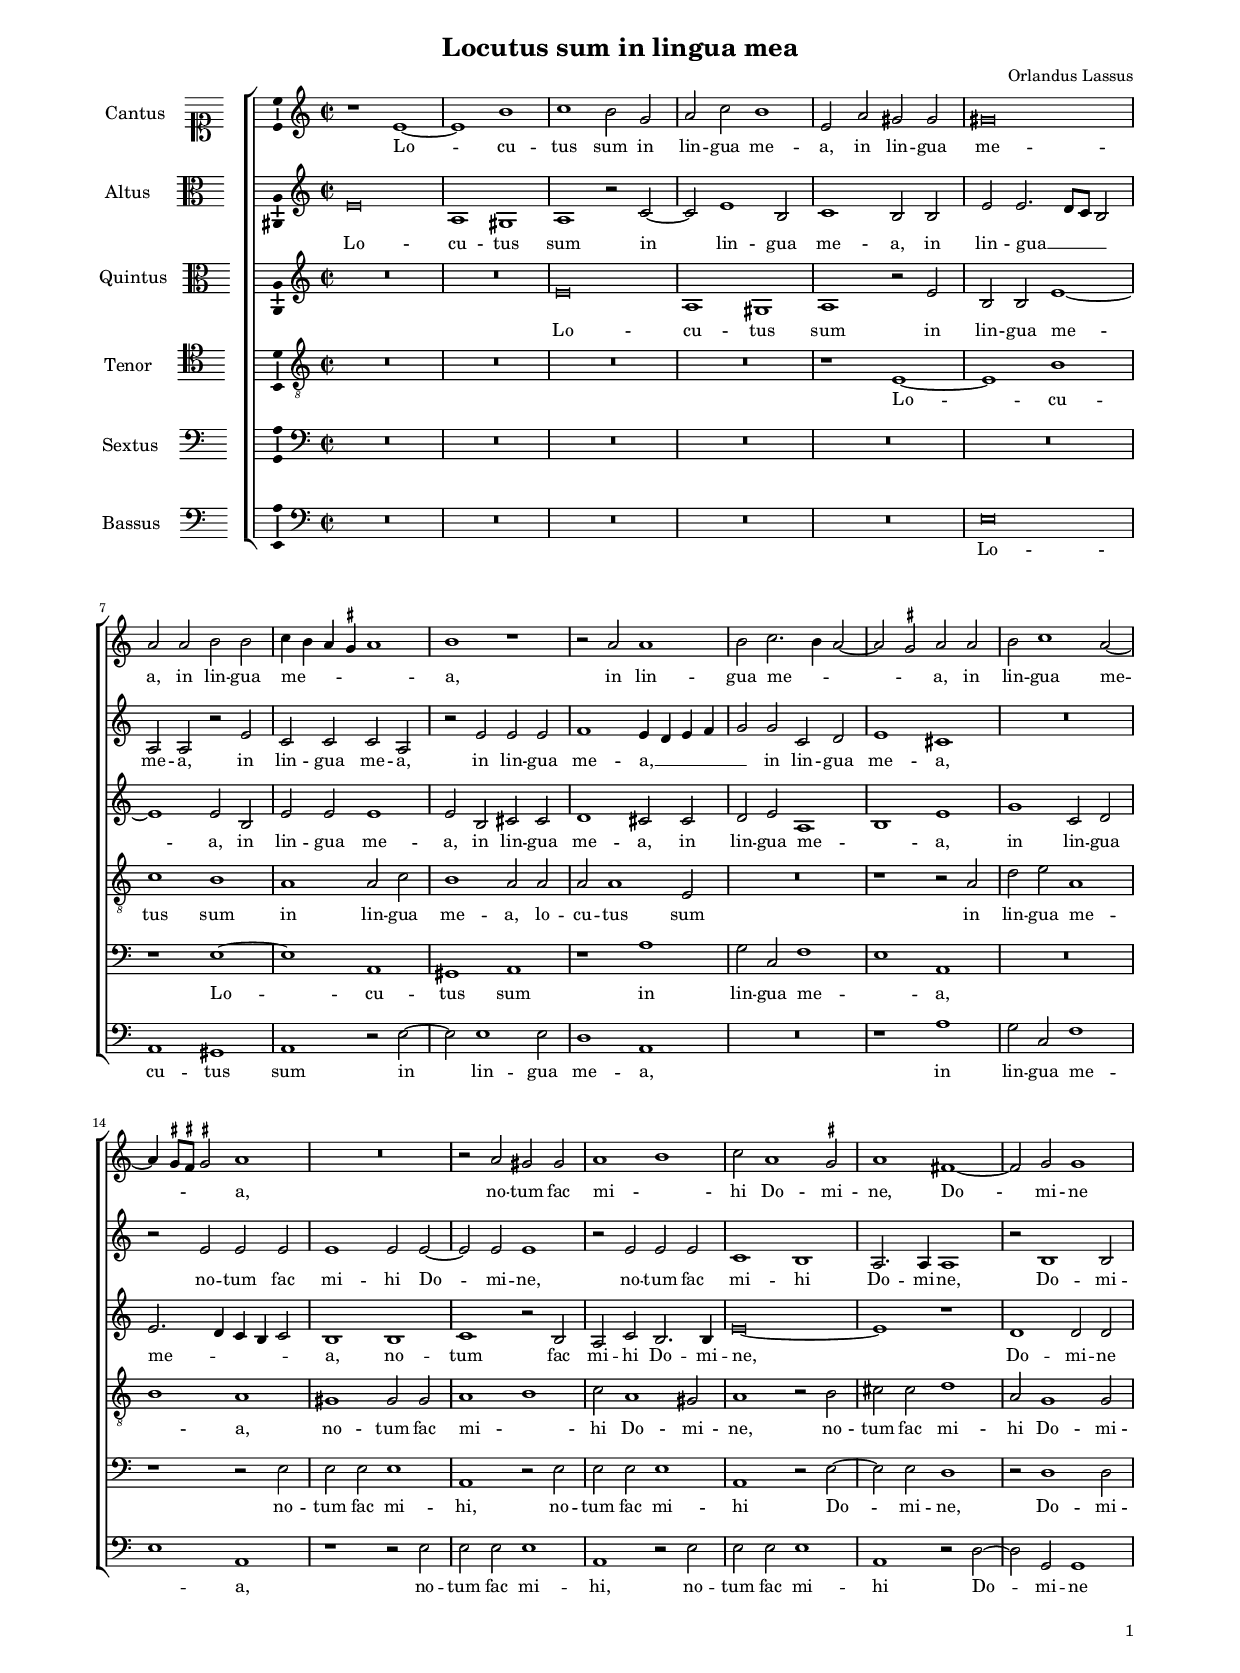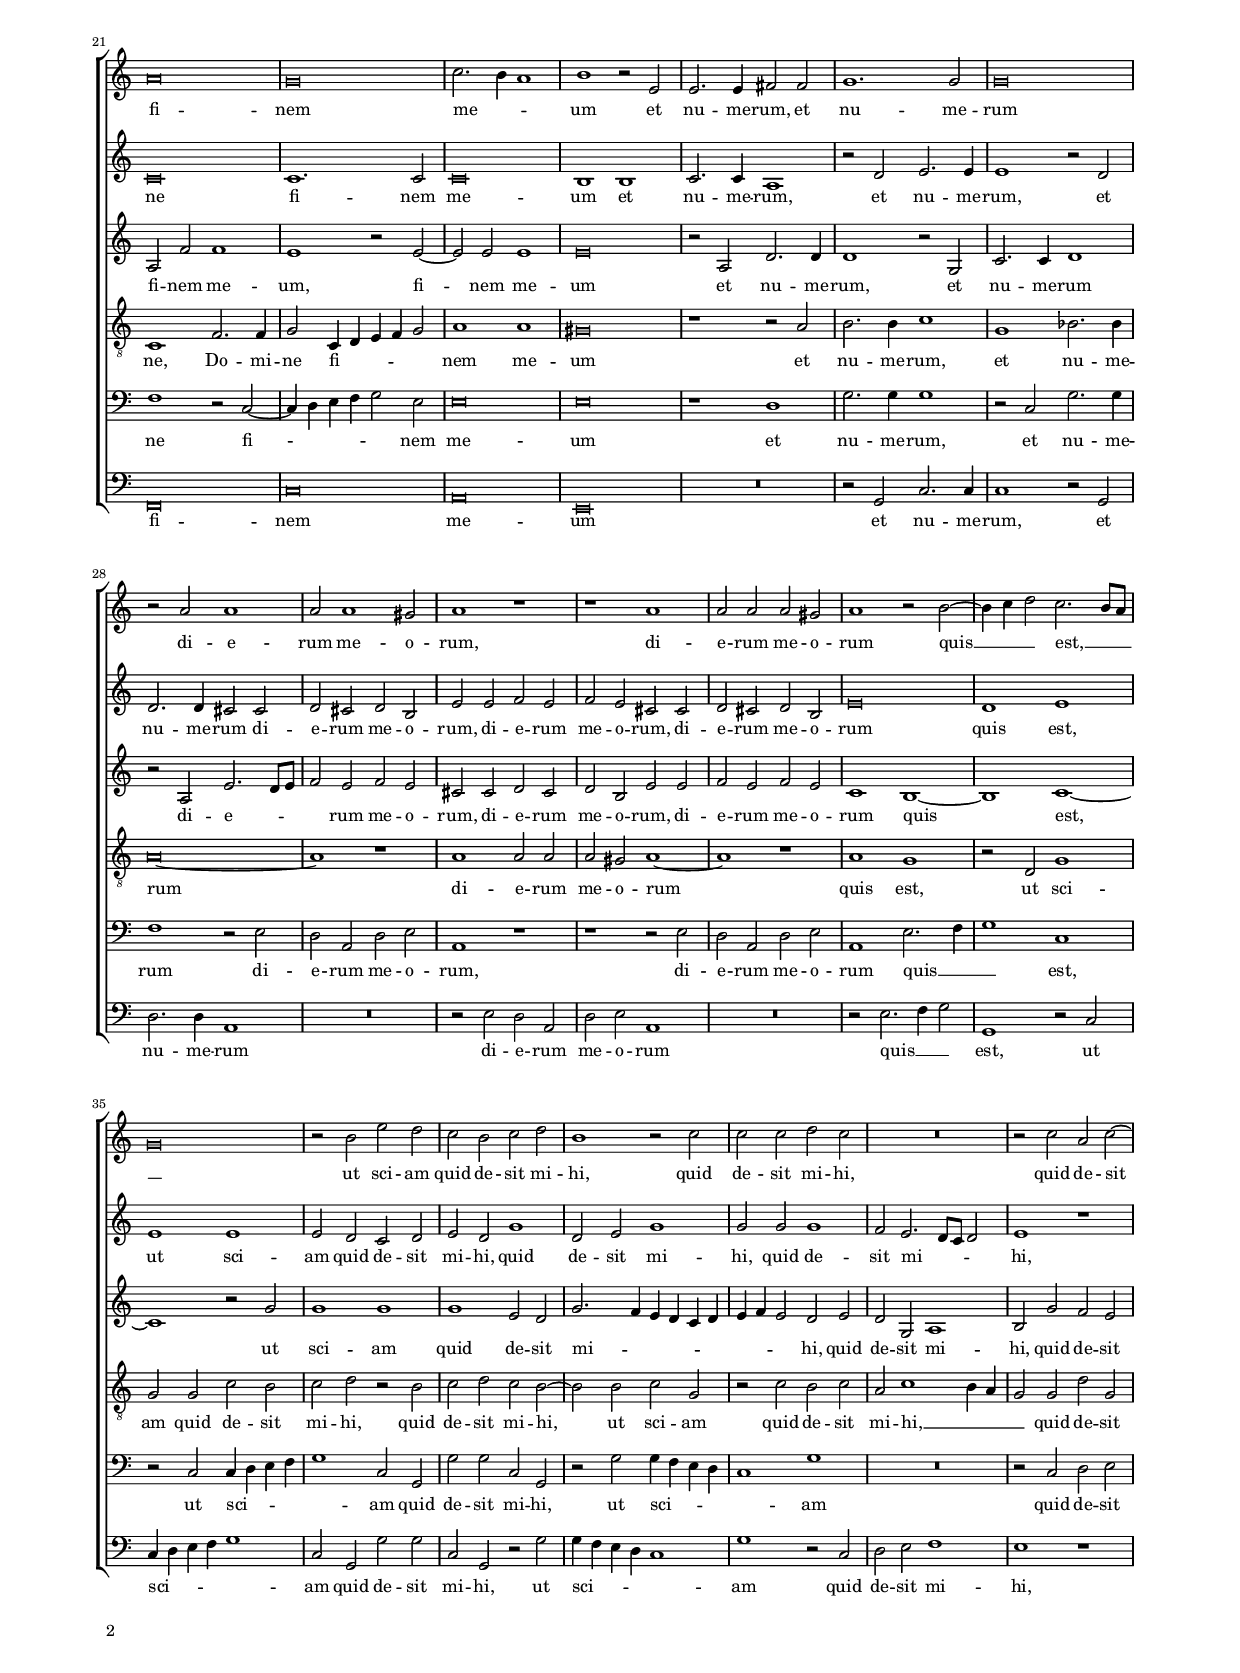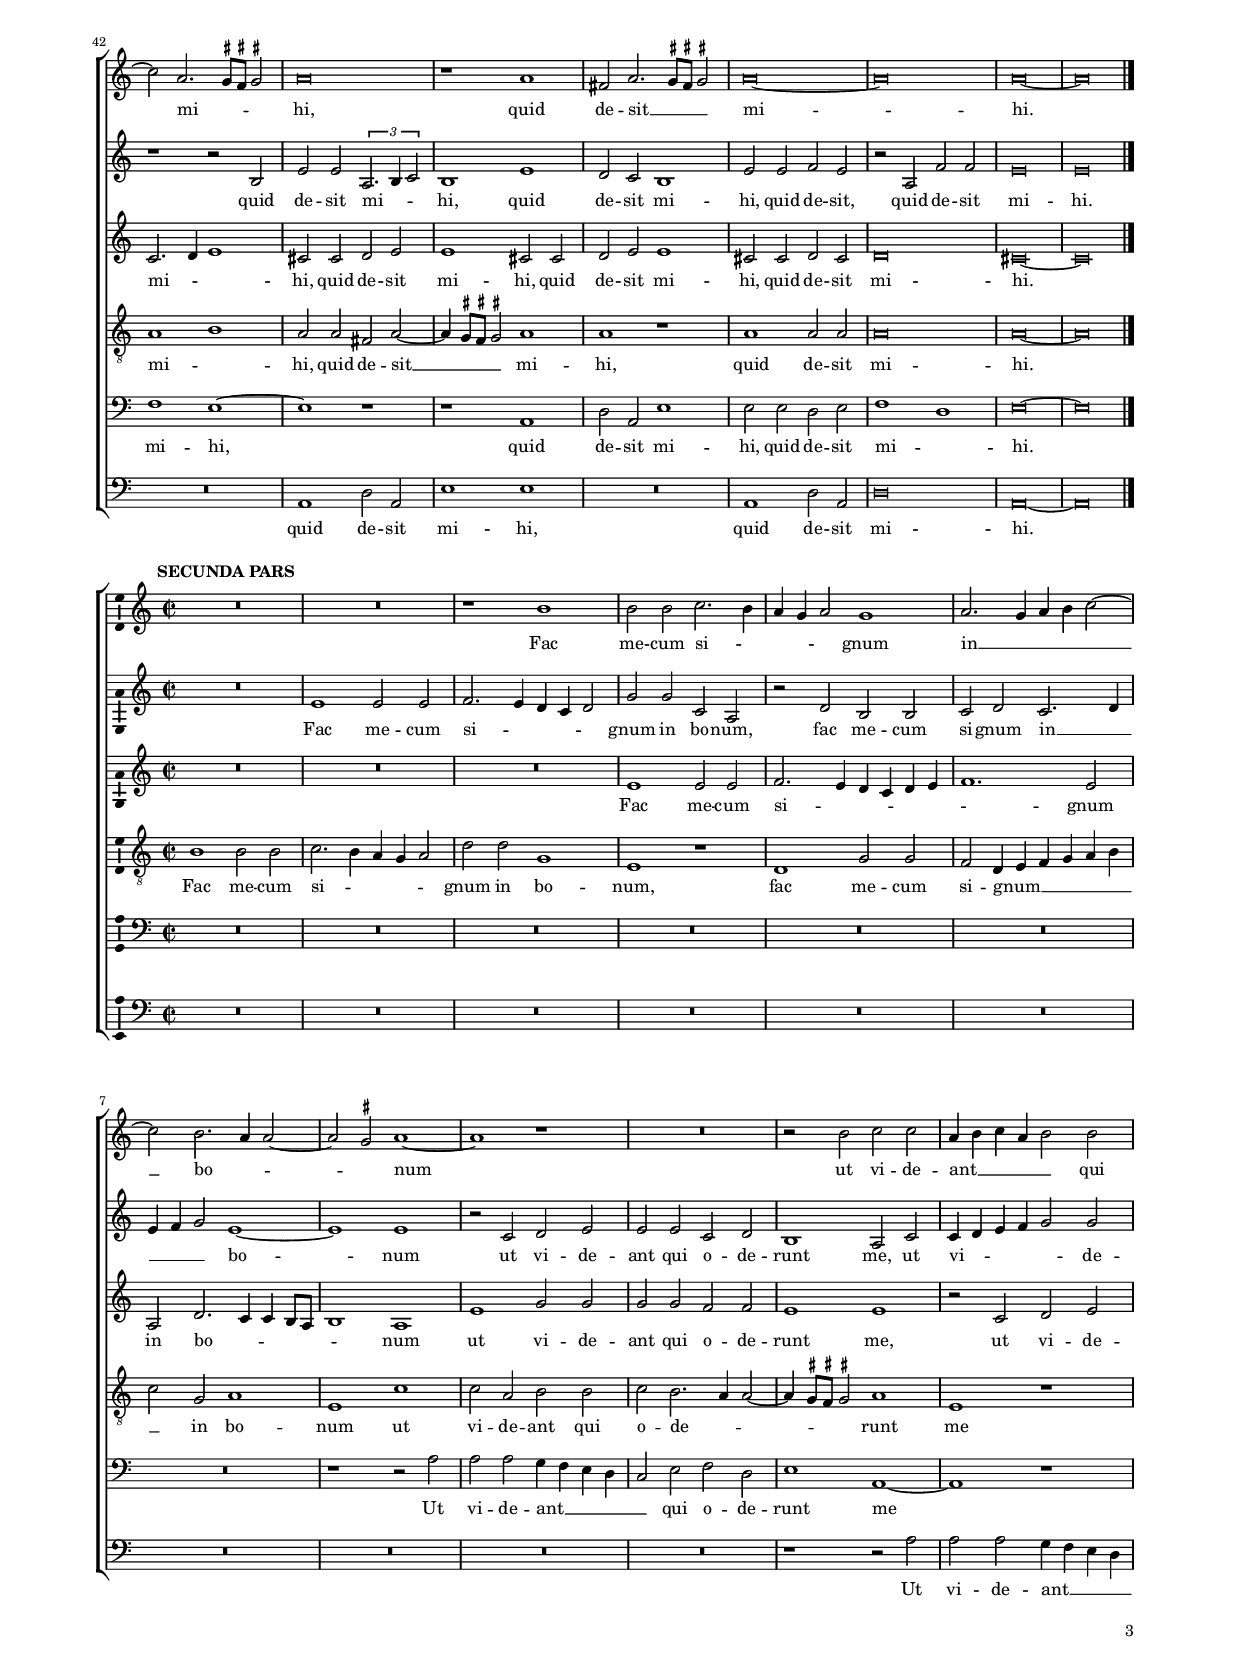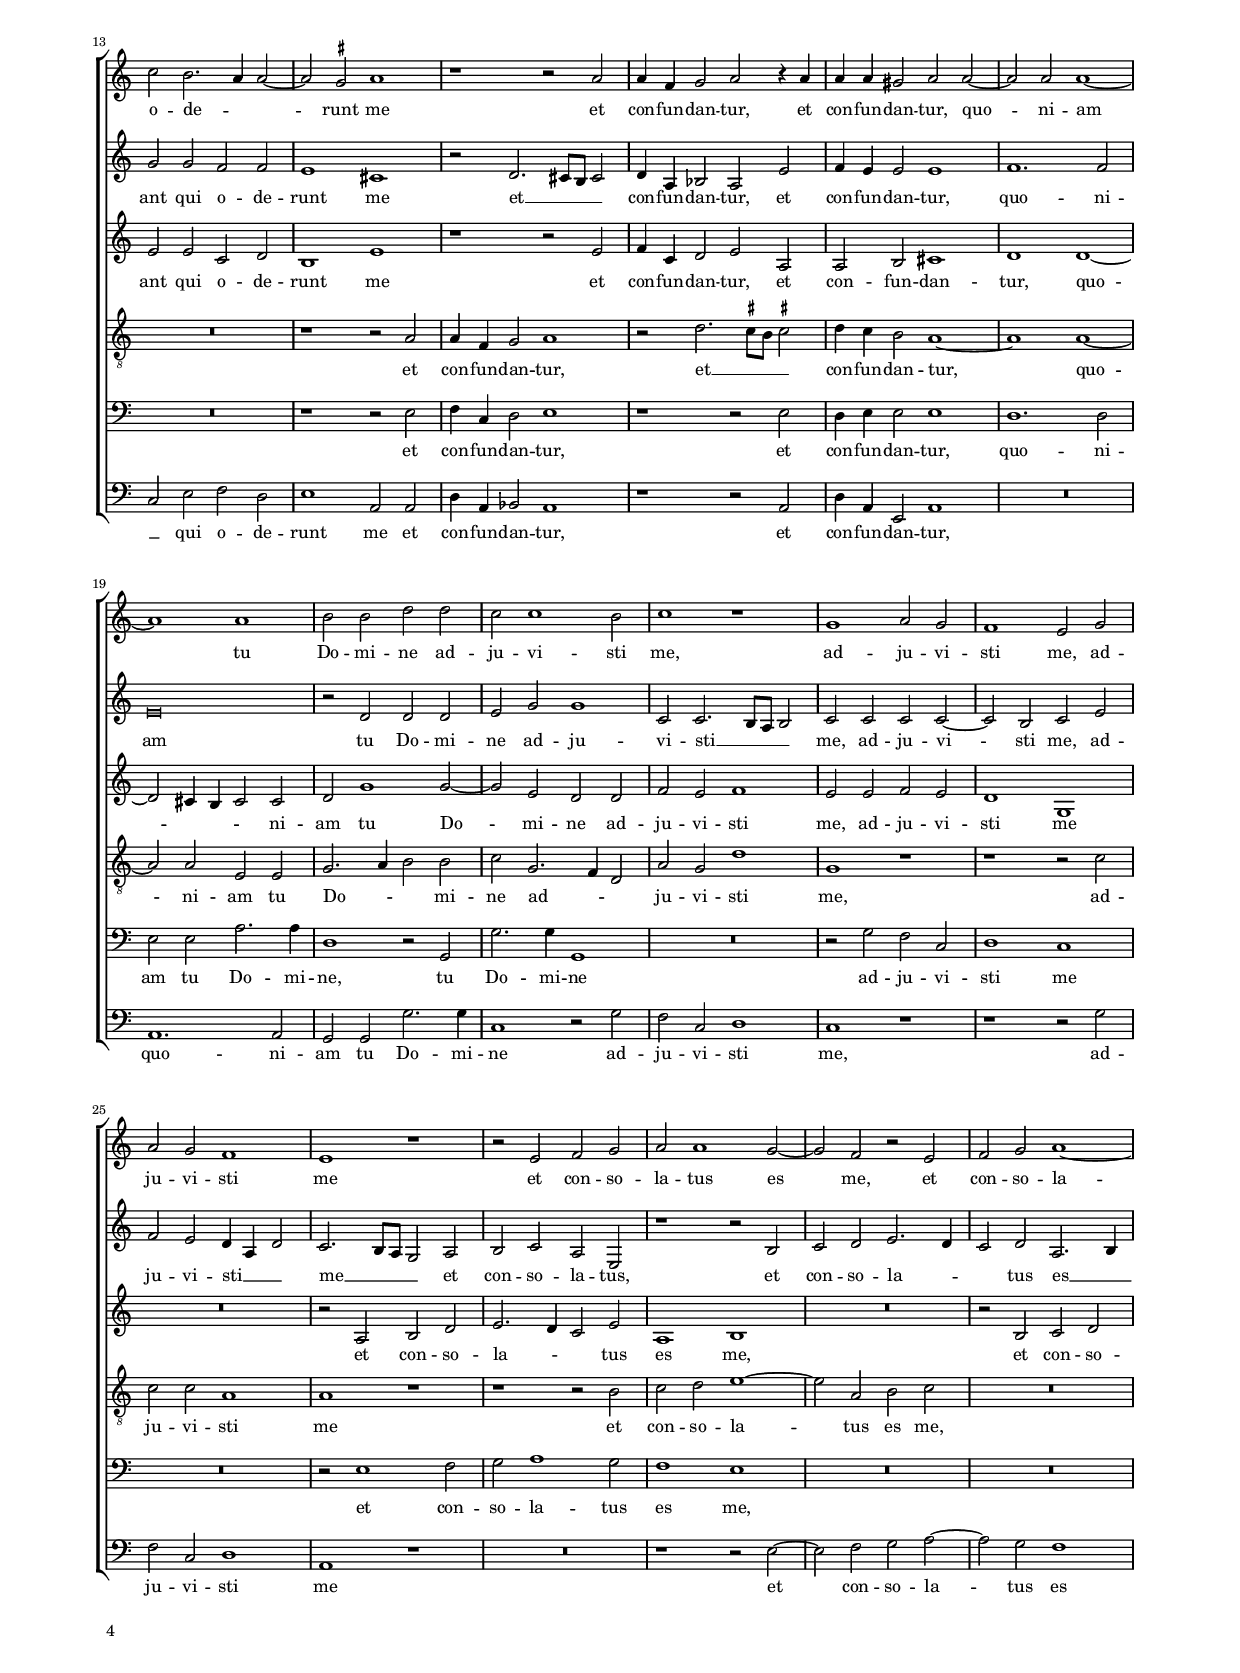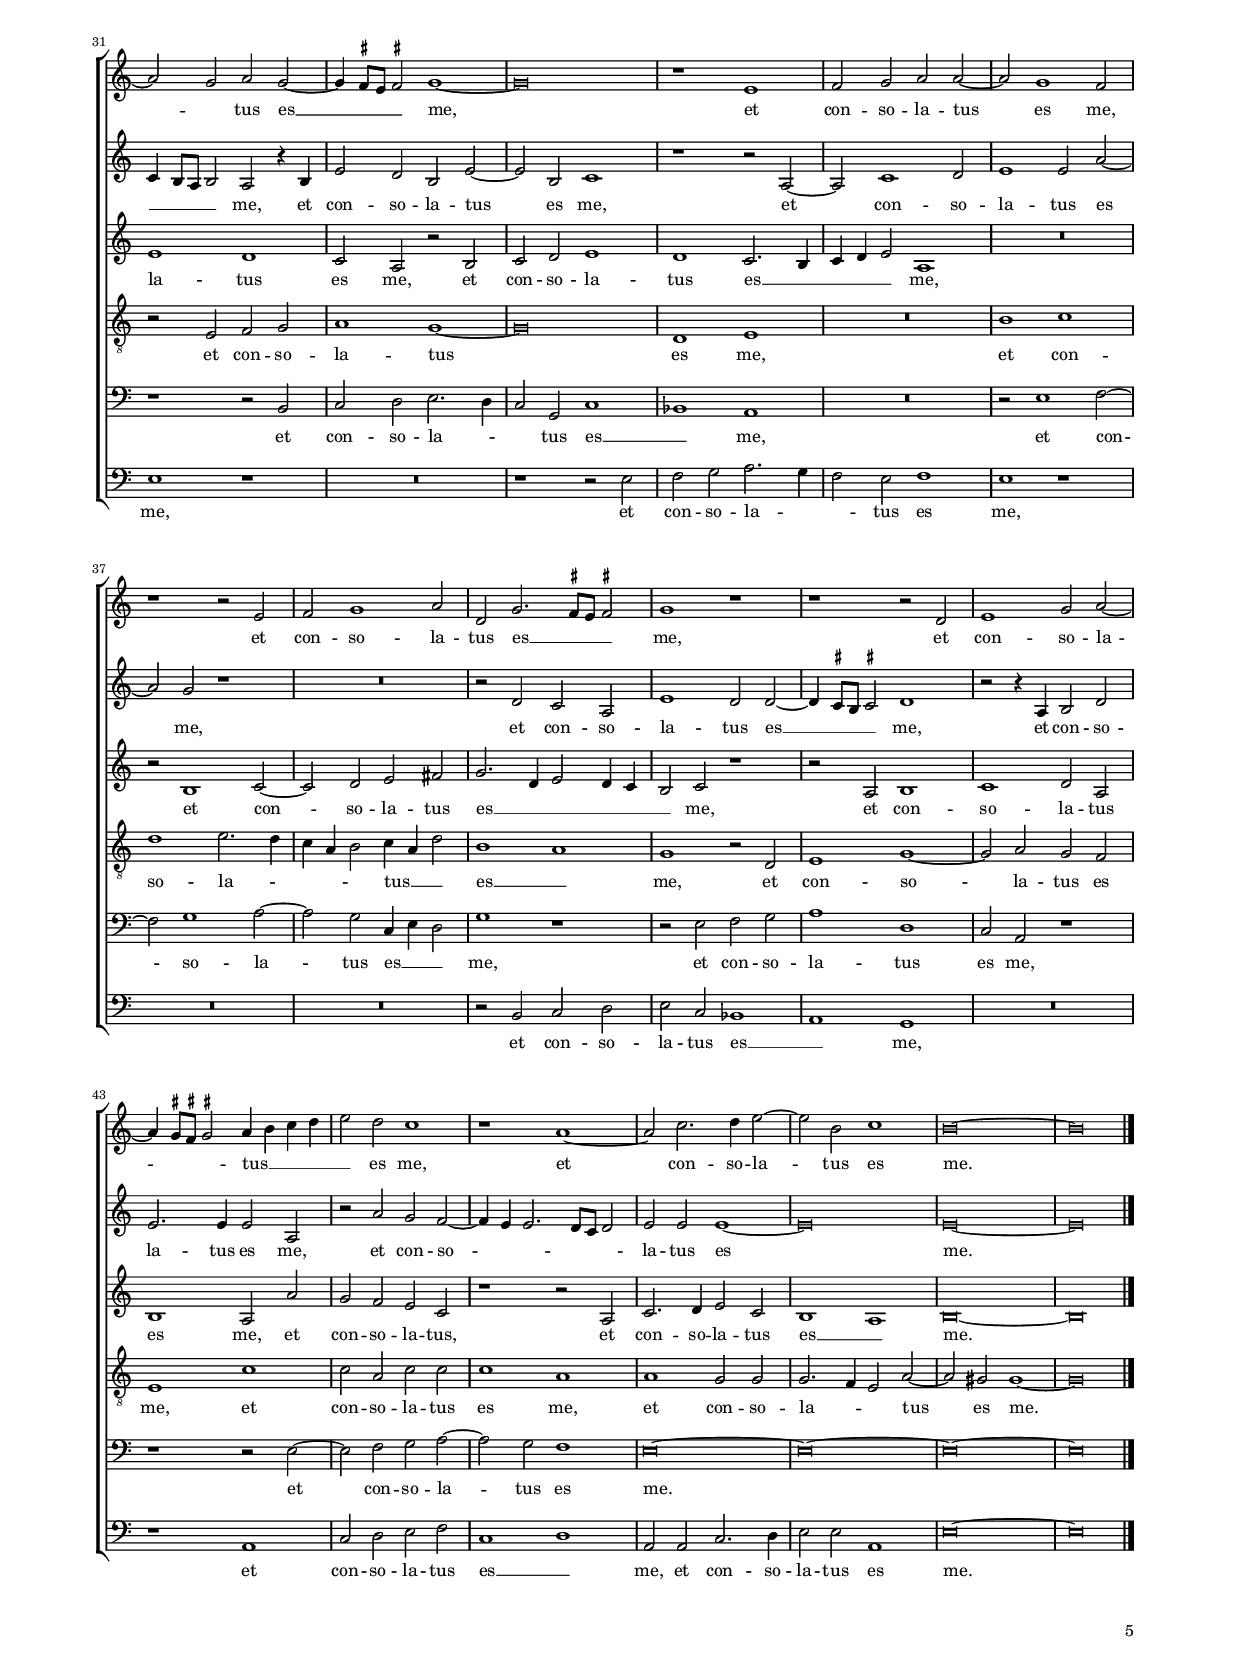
\header
{
  title="Locutus sum in lingua mea"
  composer="Orlandus Lassus"
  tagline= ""
}

\version "2.22.0"
\include "deutsch.ly"
#(set-global-staff-size 14)
#(ly:set-option 'point-and-click #f)

	
	ficta = { \once \set suggestAccidentals = ##t }
	
	forget = #(define-music-function (music) (ly:music?) #{
		\accidentalStyle forget
		$music
		\accidentalStyle default
		#})
    
    m = \melisma
    me = \melismaEnd


\paper
	{
	top-margin = 1.5 \cm
	bottom-margin = 1 \cm
	left-margin = 1.8 \cm
	right-margin = 1.8 \cm
	ragged-bottom = ##f
	ragged-last-bottom = ##t
	print-page-number = ##f
	system-system-spacing = #'((basic-distance . 17) (minimum-distance . 14) (padding . 6) (strechability . 250))
    oddFooterMarkup=\markup   \fill-line { "" \fromproperty #'page:page-number-string }
    evenFooterMarkup=\markup  \fill-line { \fromproperty #'page:page-number-string "" }
    last-bottom-spacing = #'((basic-distance . 12) (minimum-distance . 7) (padding . 4))
	systems-per-page = 3
%	min-systems-per-page = 3
	}

global = {
	\key c \major
	\time 2/2 \set Score.measureLength = #(ly:make-moment 2/1)
    \set Score.tempoHideNote = ##t
    \tempo 2 = 90
	\skip 1*2*49 \bar "|."
	}
	

incipitcantus = \markup { \score {
	{
	\set Staff.instrumentName = \markup { \fontsize #1 "Cantus" }
	\key c \major
	\clef soprano
	s4 \bar ""
	}
	\layout  {
	raggedright = ##t
	indent = 1.6 \cm
	line-width = 2.4 \cm
	\context { \Staff \remove Time_signature_engraver }
	\override Staff.Clef.Y-extent = #'(0 . 0)
	}} \hspace #1 }
      
      
incipitaltus = \markup { \score {
	{
	\set Staff.instrumentName = \markup { \fontsize #1 "Altus" }
	\key c \major
	\clef alto
	s4 \bar ""
	}
	\layout  {
	raggedright = ##t
	indent = 1.6 \cm
	line-width = 2.4 \cm
	\context { \Staff \remove Time_signature_engraver }
	\override Staff.Clef.Y-extent = #'(0 . 0)
	}} \hspace #1 }
      
      
incipitquintus = \markup { \score {
	{
	\set Staff.instrumentName = \markup { \fontsize #1 "Quintus" }
	\key c \major
	\clef alto
	s4 \bar ""
	}
	\layout  {
	raggedright = ##t
	indent = 1.6 \cm
	line-width = 2.4 \cm
	\context { \Staff \remove Time_signature_engraver }
	\override Staff.Clef.Y-extent = #'(0 . 0)
	}} \hspace #1 }
      

incipittenor = \markup { \score {
	{
	\set Staff.instrumentName = \markup { \fontsize #1 "Tenor" }
	\key c \major
	\clef tenor
	s4 \bar ""
	}
	\layout  {
	raggedright = ##t
	indent = 1.6 \cm
	line-width = 2.4 \cm
	\context { \Staff \remove Time_signature_engraver }
	\override Staff.Clef.Y-extent = #'(0 . 0)
	}} \hspace #1 }
      
      
incipitsextus = \markup { \score {
	{
	\set Staff.instrumentName = \markup { \fontsize #1 "Sextus" }
	\key c \major
	\clef bass
	s4 \bar ""
	}
	\layout  {
	raggedright = ##t
	indent = 1.6 \cm
	line-width = 2.4 \cm
	\context { \Staff \remove Time_signature_engraver }
	\override Staff.Clef.Y-extent = #'(0 . 0)
	}} \hspace #1 }
      
      
incipitbassus = \markup { \score {
	{
	\set Staff.instrumentName = \markup { \fontsize #1 "Bassus" }
	\key c \major
	\clef bass
	s4 \bar ""
	}
	\layout  {
	raggedright = ##t
	indent = 1.6 \cm
	line-width = 2.4 \cm
	\context { \Staff \remove Time_signature_engraver }
	\override Staff.Clef.Y-extent = #'(0 . 0)
	}} \hspace #1 }

      
 
cantus = \relative c''
	{
	r1 e,~
	e1 h'
	c1 h2 g
	a2 c h1
%5
	e,2 a gis gis |
	gis\breve
	a2 a h h
	c4 \m h a \ficta gis a1 \me
	h1 r
%10
	r2 a a1 |
	h2 c2. \m h4 a2~
	a2 \ficta gis \me a a
	h2 c1 a2~
	a4 \m \ficta gis8 \ficta fis \ficta gis!2 \me a1
%15
	R\breve |
	r2 a gis gis
	a1 \m h \me
	c2 a1 \ficta gis2
	a1 fis~
%20
	fis2 g g1 |
	a\breve
	g\breve
	c2. \m h4 a1 \me
	h1 r2 e,
%25
	e2. e4 fis2 fis |
	g1. g2
	g\breve
	r2 a a1
	a2 a1 gis2
%30
	a1 r |
	r1 a
	a2 a a gis
	a1 r2 h~
	h4 \m c d2 \me c2. \m h8 a
%35
	g\breve \me |
	r2 h e d
	c2 h c d
	h1 r2 c
	c2 c d c
%40
	R\breve |
	r2 c a c~
	c2 a2. \m \ficta gis8 \ficta fis \ficta gis!2 \me
	a\breve
	r1 a
%45
	fis2 a2. \m \ficta gis8 \ficta fis! \ficta gis!2 \me |
	a\breve~
	a\breve
	a\breve~
	a\breve |
	}
	

altus = \relative c'
	{
	e\breve
	a,1 gis
	a1 r2 c~
	c2 e1 h2
%5
	c1 h2 h |
	e2 e2. \m d8 c h2 \me
	a2 a r e'
	c2 c c a
	r2 e' e e
%10
	f1 e4 \m d e f |
	g2 \me g c, d
	e1 cis
	R\breve
	r2 e e e
%15
	e1 e2 e~ |
	e2 e e1
	r2 e e e
	c1 h
	a2. a4 a1
%20
	r2 h1 h2 |
	c\breve
	c1. c2
	c\breve
	h1 h
%25
	c2. c4 a1 |
	r2 d e2. e4
	e1 r2 d
	d2. d4 cis2 cis
	d2 cis d h
%30
	e2 e f e |
	f2 e cis2 cis
	d2 cis d h
	e\breve
	d1 e
%35
	e1 e |
	e2 d c d
	e2 d g1
	d2 e g1
	g2 g g1
%40
	f2 e2. \m d8 c d2 \me |
	e1 r
	r1 r2 h
	e2 e \tuplet 3/2 { a,2. \m h4 c2 \me }
	h1 e
%45
	d2 c h1 |
	e2 e f e
	r2 a, f' f
	e\breve
	e\breve |
	}

quintus = \relative c'
    {
	R\breve
	R\breve
	e\breve
	a,1 gis
%5
	a1 r2 e' |
	h2 h e1~
	e1 e2 h
	e2 e e1
	e2 h cis cis
%10
	d1 cis2 cis |
	d2 e a,1 \m
	h1 \me e
	g1 c,2 d
	e2. \m d4 c h c2 \me
%15
	h1 h |
	c1 r2 h
	a2 c h2. h4
	e\breve~
	e1 r
%20
	d1 d2 d |
	a2 f' f1
	e1 r2 e~
	e2 e e1
	e\breve
%25
	r2 a, d2. d4 |
	d1 r2 g,
	c2. c4 d1
	r2 a e'2. \m d8 e
	f2 \me e f e
%30
	cis2 cis d cis |
	d2 h e e
	f2 e f e
	c1 h~
	h1 c~
%35
	c1 r2 g' |
	g1 g
	g1 e2 d
	g2. \m f4 e d c d
	e4 f e2 \me d e
%40
	d2 g, a1 |
	h2 g' f e
	c2. \m d4 e1 \me
	cis2 cis d e
	e1 cis2 cis
%45
	d2 e e1 |
	cis2 cis d cis
	d\breve
	cis\breve~
	cis\breve |
	}
	


tenor = \relative c'
	{
	R\breve
	R\breve
	R\breve
	R\breve
%5
	r1 e,~ |
	e1 h'
	c1 h
	a1 a2 c
	h1 a2 a
%10
	a2 a1 e2 |
	R\breve
	r1 r2 a
	d2 e a,1 \m
	h1 \me a
%15
	gis1 gis2 gis |
	a1 \m h \me
	c2 a1 gis2
	a1 r2 h
	cis2 cis d1
%20
	a2 g1 g2 |
	c,1 f2. f4
	g2 c,4 \m d e f g2 \me 
	a1 a
	gis\breve
%25
	r1 r2 a |
	h2. h4 c1
	g1 b2. b4
	a\breve~
	a1 r
%30
	a1 a2 a |
	a2 gis a1~
	a1 r
	a1 g
	r2 d g1
%35
	g2 g c h |
	c2 d r2 h
	c2 d c h~
	h2 h c g
	r2 c h c
%40
	a2 c1 \m h4 a |
	g2 \me g d' g,
	a1 \m h \me
	a2 a fis a~
	a4 \m \ficta gis8 \ficta fis \ficta gis!2 \me a1
%45
	a1 r |
	a1 a2 a
	a\breve
	a\breve~
	a\breve |
	}

	
sextus = \relative c
	{
	R\breve
	R\breve
	R\breve
	R\breve
%5
	R\breve |
	R\breve
	r1 e~
	e1 a,
	gis1 a
%10
	r1 a' |
	g2 c, f1 \m
	e1 \me a,
	R\breve
	r1 r2 e'
%15
	e2 e e1 |
	a,1 r2 e'
	e2 e e1
	a,1 r2 e'~
	e2 e d1
%20
	r2 d1 d2 |
	f1 r2 c~
	c4 \m d e f g2 \me e
	e\breve
	e\breve
%25
	r1 d |
	g2. g4 g1
	r2 c, g'2. g4
	f1 r2 e
	d2 a d e
%30
	a,1 r |
	r1 r2 e'
	d2 a d e
	a,1 e'2. \m f4
	g1 \me c,
%35
	r2 c c4 \m d e f |
	g1 \me c,2 g
	g'2 g c, g
	r2 g' g4 \m f e d
	c1 \me g'
%40
	R\breve |
	r2 c, d e
	f1 e~
	e1 r
	r1 a,
%45
	d2 a e'1 |
	e2 e d e
	f1 \m d \me
	e\breve~
	e\breve |
	}


bassus = \relative c
	{
	R\breve
	R\breve
	R\breve
	R\breve
%5
	R\breve |
	e\breve
	a,1 gis
	a1 r2 e'~
	e2 e1 e2
%10
	d1 a |
	R\breve
	r1 a'
	g2 c, f1 \m
	e1 \me a,
%15
	r1 r2 e' |
	e2 e e1
	a,1 r2 e'
	e2 e e1
	a,1 r2 d~
%20
	d2 g, g1 |
	f\breve
	c'\breve
	a\breve
	e\breve
%25
	R\breve |
	r2 g c2. c4
	c1 r2 g
	d'2. d4 a1
	R\breve
%30
	r2 e' d a |
	d2 e a,1
	R\breve
	r2 e'2. \m f4 g2 \me
	g,1 r2 c
%35
	c4 \m d e f g1 \me |
	c,2 g g' g
	c,2 g r g'
	g4 \m f e d c1 \me
	g'1 r2 c,
%40
	d2 e f1 |
	e1 r
	R\breve
	a,1 d2 a
	e'1 e
%45
	R\breve |
	a,1 d2 a
	d\breve
	a\breve~
	a\breve |
	}
	
lyricscantus = \lyricmode {
	Lo -- cu -- tus sum in lin -- gua me -- a,
	in lin -- gua me -- a,
	in lin -- gua me -- a,
	in lin -- gua me -- a,
	in lin -- gua me -- a,
	no -- tum fac mi -- hi Do -- mi -- ne,
	Do -- mi -- ne fi -- nem me -- um
	et nu -- me -- rum,
	et nu -- me -- rum di -- e -- rum me -- o -- rum,
	di -- e -- rum me -- o -- rum
	quis __ est, __
	ut sci -- am quid de -- sit mi -- hi,
	quid de -- sit mi -- hi,
	quid de -- sit mi -- hi,
	quid de -- sit __ mi -- hi.
	}

	
lyricsaltus = \lyricmode {
	Lo -- cu -- tus sum in lin -- gua me -- a,
	in lin -- gua __ me -- a,
	in lin -- gua me -- a,
	in lin -- gua me -- a, __
	in lin -- gua me -- a,
	no -- tum fac mi -- hi Do -- mi -- ne,
	no -- tum fac mi -- hi Do -- mi -- ne,
	Do -- mi -- ne fi -- nem me -- um
	et nu -- me -- rum,
	et nu -- me -- rum,
	et nu -- me -- rum di -- e -- rum me -- o -- rum,
	di -- e -- rum me -- o -- rum,
	di -- e -- rum me -- o -- rum
	quis est,
	ut sci -- am quid de -- sit mi -- hi,
	quid de -- sit mi -- hi,
	quid de -- sit mi -- hi,
	quid de -- sit mi -- hi,
	quid de -- sit mi -- hi,
	quid de -- sit,
	quid de -- sit mi -- hi.
	}
	
	
lyricsquintus = \lyricmode {
	Lo -- cu -- tus sum in lin -- gua me -- a,
	in lin -- gua me -- a,
	in lin -- gua me -- a,
	in lin -- gua me -- a,
	in lin -- gua me -- a,
	no -- tum fac mi -- hi Do -- mi -- ne,
	Do -- mi -- ne fi -- nem me -- um,
	fi -- nem me -- um
	et nu -- me -- rum,
	et nu -- me -- rum di -- e -- rum me -- o -- rum,
	di -- e -- rum me -- o -- rum,
	di -- e -- rum me -- o -- rum
	quis est,
	ut sci -- am quid de -- sit mi -- hi,
	quid de -- sit mi -- hi,
	quid de -- sit mi -- hi,
	quid de -- sit mi -- hi,
	quid de -- sit mi -- hi,
	quid de -- sit mi -- hi.
	}
	

lyricstenor = \lyricmode {
	Lo -- cu -- tus sum in lin -- gua me -- a,
	lo -- cu -- tus sum in lin -- gua me -- a,
	no -- tum fac mi -- hi Do -- mi -- ne,
	no -- tum fac mi -- hi Do -- mi -- ne,
	Do -- mi -- ne fi -- nem me -- um
	et nu -- me -- rum,
	et nu -- me -- rum di -- e -- rum me -- o -- rum
	quis est,
	ut sci -- am quid de -- sit mi -- hi,
	quid de -- sit mi -- hi,
	ut sci -- am quid de -- sit mi -- hi, __
	quid de -- sit mi -- hi,
	quid de -- sit __ mi -- hi,
	quid de -- sit mi -- hi.
	}

	
lyricssextus = \lyricmode {
	Lo -- cu -- tus sum in lin -- gua me -- a,
	no -- tum fac mi -- hi,
	no -- tum fac mi -- hi Do -- mi -- ne,
	Do -- mi -- ne fi -- nem me -- um
	et nu -- me -- rum,
	et nu -- me -- rum di -- e -- rum me -- o -- rum,
	di -- e -- rum me -- o -- rum
	quis __ est,
	ut sci -- am quid de -- sit mi -- hi,
	ut sci -- am quid de -- sit mi -- hi,
	quid de -- sit mi -- hi,
	quid de -- sit mi -- hi.
	}
	
	
lyricsbassus = \lyricmode {
	Lo -- cu -- tus sum in lin -- gua me -- a,
	in lin -- gua me -- a,
	no -- tum fac mi -- hi,
	no -- tum fac mi -- hi Do -- mi -- ne
	fi -- nem me -- um
	et nu -- me -- rum,
	et nu -- me -- rum di -- e -- rum me -- o -- rum
	quis __ est,
	ut sci -- am quid de -- sit mi -- hi,
	ut sci -- am quid de -- sit mi -- hi,
	quid de -- sit mi -- hi,
	quid de -- sit mi -- hi.
	}
	

\score
{  
    \transpose c c {
	\new ChoirStaff \with { \override StaffGrouper.staff-staff-spacing.basic-distance = #12 }
	<<
	
	\new Staff << \global
	\new Voice="v1" {
		\set Staff.instrumentName=\incipitcantus
		\set Staff.midiInstrument = "reed organ"
		\clef "treble"
		\cantus }
	\new Lyrics \lyricsto "v1" {\lyricscantus }
	>>

	
	\new Staff << \global
	\new Voice="v2" {
		\set Staff.instrumentName=\incipitaltus
		\set Staff.midiInstrument = "reed organ"
		\clef "treble" 
		\altus}
	\new Lyrics \lyricsto "v2" {\lyricsaltus }
	>>
	
	
	\new Staff << \global
	\new Voice="v5" {
		\set Staff.instrumentName=\incipitquintus
		\set Staff.midiInstrument = "reed organ"
		\clef "treble" 
		\quintus}
	\new Lyrics \lyricsto "v5" {\lyricsquintus }
	>>

	
	\new Staff << \global
	\new Voice="v3" {
		\set Staff.instrumentName=\incipittenor
		\set Staff.midiInstrument = "reed organ"
		\clef "G_8"
		\tenor }
	\new Lyrics \lyricsto "v3" {\lyricstenor }
	>>
	
	
	\new Staff << \global
	\new Voice="v6" {
		\set Staff.instrumentName=\incipitsextus
		\set Staff.midiInstrument = "reed organ"
		\clef "bass"
		\sextus}
	\new Lyrics \lyricsto "v6" {\lyricssextus }
	>>
	
	
	\new Staff << \global
	\new Voice="v4" {
		\set Staff.instrumentName=\incipitbassus
		\set Staff.midiInstrument = "reed organ"
		\clef "bass" 
		\bassus }
	\new Lyrics \lyricsto "v4" {\lyricsbassus}
	>>
	
	>>
	} % transpose
		
	\layout
	{
	indent = 2.5 \cm
%	\context { \Lyrics \override VerticalAxisGroup.nonstaff-relatedstaff-spacing.padding = #2 }
%	\context { \Lyrics \override LyricText.font-size = #1 }
	\context { \Staff \override TimeSignature.break-visibility = #end-of-line-invisible }
    \context { \Staff \consists "Ambitus_engraver" }
%	\context { \Voice \override Slur.transparent = ##t }
	\context { \Score \override BarNumber.padding = #2 }
	\context { \Voice \override NoteHead.style = #'baroque }
	}
	

\midi
	{
	}
	
}

%%%%%%%%%%%%%%%%%%%%  PARS SECUNDA


global = {
	\key c \major
	\time 2/2 \set Score.measureLength = #(ly:make-moment 2/1)
    \set Score.tempoHideNote = ##t
    \tempo 2 = 90
	\skip 1*2*49 \bar "|."
	}

	
cantus = \relative c''
	{
	R\breve
	R\breve
	r1 h
	h2 h c2. \m h4
%5
	a4 g a2 \me g1 |
	a2. \m g4 a h c2~
	c2 \me h2. \m a4 a2~
	a2 \ficta gis \me a1~
	a1 r
%10
	R\breve |
	r2 h c c
	a4 \m h c a h2 \me h
	c2 h2. \m a4 a2~
	a2 \me \ficta gis a1
%15
	r1 r2 a |
	a4 f g2 a r4 a
	a4 a gis2 a a~
	a2 a a1~
	a1 a
%20
	h2 h d d |
	c2 c1 h2
	c1 r
	g1 a2 g
	f1 e2 g
%25
	a2 g f1 |
	e1 r
	r2 e f g
	a2 a1 g2~
	g2 f r e
%30
	f2 g a1~ |
	a2 \m g \me a g~
	g4 \m \ficta fis8 e \ficta fis!2 \me g1~
	g\breve
	r1 e
%35
	f2 g a a~ |
	a2 g1 f2
	r1 r2 e
	f2 g1 a2
	d,2 g2. \m \ficta fis8 e \ficta fis!2 \me
%40
	g1 r |
	r1 r2 d
	e1 g2 a~
	a4 \m \ficta gis8 \ficta fis \ficta gis!2 \me a4 \m h c d
	e2 \me d c1
%45
	r1 a~ |
	a2 c2. d4 e2~
	e2 h c1
	h\breve~
	h\breve |
	}
	

altus = \relative c'
	{
	R\breve
	e1 e2 e
	f2. \m e4 d c d2 \me
	g2 g c, a
%5
	r2 d h h |
	c2 d c2. \m d4
	e4 f g2 \me e1~
	e1 e
	r2 c d e
%10
	e2 e c d |
	h1 a2 c
	c4 \m d e f g2 \me g
	g2 g f f
	e1 cis
%15
	r2 d2. \m cis8 h cis2 \me |
	d4 a b2 a e'
	f4 e e2 e1
	f1. f2
	e\breve
%20
	r2 d d d |
	e2 g g1
	c,2 c2. \m h8 a h2 \me
	c2 c c c~
	c2 h c e
%25
	f2 e d4 \m a d2 \me |
	c2. \m h8 a g2 \me a
	h2 c a e
	r1 r2 h'
	c2 d e2. \m d4
%30
	c2 \me d a2. \m h4 |
	c4 h8 a h2 \me a r4 h
	e2 d h e~
	e2 h c1
	r1 r2 a~
%35
	a2 c1 d2 |
	e1 e2 a~
	a2 g r1
	R\breve
	r2 d c a
%40
	e'1 d2 d~ |
	d4 \m \ficta cis8 h \ficta cis!2 \me d1
	r2 r4 a h2 d
	e2. e4 e2 a,
	r2 a' g f~
%45
	f4 \m e e2. d8 c d2 \me |
	e2 e e1~
	e\breve
	e\breve~
	e\breve |
	}

quintus = \relative c'
    {
	R\breve
	R\breve
	R\breve
	e1 e2 e
%5
	f2. \m e4 d c d e |
	f1. \me e2
	a,2 d2. \m c4 c h8 a
	h1 \me a
	e'1 g2 g
%10
	g2 g f f |
	e1 e
	r2 c d e
	e2 e c d
	h1 e
%15
	r1 r2 e |
	f4 c d2 e a,
	a2 h cis1
	d1 d~
	d2 \m cis4 h cis2 \me cis
%20
	d2 g1 g2~ |
	g2 e d d
	f2 e f1
	e2 e f e
	d1 g,
%25
	R\breve |
	r2 a h d
	e2. \m d4 c2 \me e
	a,1 h
	R\breve
%30
	r2 h c d |
	e1 d
	c2 a r h
	c2 d e1
	d1 c2. \m h4
%35
	c4 d e2 \me a,1 |
	R\breve
	r2 h1 c2~
	c2 d e fis
	g2. \m d4 e2 d4 c
%40
	h2 \me c r1 |
	r2 a h1
	c1 d2 a
	h1 a2 a'
	g2 f e c
%45
	r1 r2 a |
	c2. d4 e2 c
	h1 \m a \me
	h\breve~
	h\breve |
	}


tenor = \relative c'
	{
	h1 h2 h
	c2. \m h4 a g a2 \me
	d2 d g,1
	e1 r
%5
	d1 g2 g |
	f2 d4 \m e f g a h
	c2 \me g a1
	e1 c'
	c2 a h h
%10
	c2 h2. \m a4 a2~ |
	a4 \ficta gis8 \ficta fis \ficta gis!2 \me a1
	e1 r
	R\breve
	r1 r2 a
%15
	a4 f g2 a1 |
	r2 d2. \m \ficta cis8 h \ficta cis!2 \me
	d4 c h2 a1~
	a1 a~
	a2 a e e
%20
	g2. \m a4 h2 \me h |
	c2 g2. \m f4 d2 \me
	a'2 g d'1
	g,1 r
	r1 r2 c
%25
	c2 c a1 |
	a1 r
	r1 r2 h
	c2 d e1~
	e2 a, h c
%30
	R\breve |
	r2 e, f g
	a1 g~
	g\breve
	d1 e
%35
	R\breve |
	h'1 c
	d1 e2. \m d4
	c4 a h2 \me c4 \m a d2 \me
	h1 \m a \me
%40
	g1 r2 d |
	e1 g~
	g2 a g f
	e1 c'
	c2 a c c
%45
	c1 a |
	a1 g2 g
	g2. \m f4 e2 \me a~
	a2 gis gis1~
	gis\breve |
	}

	
sextus = \relative c
	{
	R\breve
	R\breve
	R\breve
	R\breve
%5
	R\breve |
	R\breve
	R\breve
	r1 r2 a'
	a2 a g4 \m f e d
%10
	c2 \me e f d |
	e1 a,~
	a1 r
	R\breve
	r1 r2 e'
%15
	f4 c d2 e1 |
	r1 r2 e
	d4 e e2 e1
	d1. d2
	e2 e a2. a4
%20
	d,1 r2 g, |
	g'2. g4 g,1
	R\breve
	r2 g' f c
	d1 c
%25
	R\breve |
	r2 e1 f2
	g2 a1 g2
	f1 e
	R\breve
%30
	R\breve |
	r1 r2 h
	c2 d e2. \m d4
	c2 \me g c1 \m
	b1 \me a
%35
	R\breve |
	r2 e'1 f2~
	f2 g1 a2~
	a2 g c,4 \m e d2 \me
	g1 r
%40
	r2 e f g |
	a1 d,
	c2 a r1
	r1 r2 e'~
	e2 f g a~
%45
	a2 g f1 |
	e\breve~
	e\breve~
	e\breve~
	e\breve |
	}


bassus = \relative c
	{
	R\breve
	R\breve
	R\breve
	R\breve
%5
	R\breve
	R\breve
	R\breve
	R\breve
	R\breve
%10
	R\breve |
	r1 r2 a'
	a2 a g4 \m f e d
	c2 \me e f d
	e1 a,2 a
%15
	d4 a b2 a1 |
	r1 r2 a
	d4 a e2 a1
	R\breve
	a1. a2
%20
	g2 g g'2. g4 |
	c,1 r2 g'
	f2 c d1
	c1 r
	r1 r2 g'
%25
	f2 c d1 |
	a1 r
	R\breve
	r1 r2 e'~
	e2 f g a~
%30
	a2 g f1 |
	e1 r
	R\breve
	r1 r2 e
	f2 g a2. \m g4
%35
	f2 \me e f1 |
	e1 r
	R\breve
	R\breve
	r2 h c d
%40
	e2 c b1 \m
	a1 \me g
	R\breve
	r1 a
	c2 d e f
%45
	c1 \m d \me |
	a2 a c2. d4
	e2 e a,1
	e'\breve~
	e\breve |
	}
	
lyricscantus = \lyricmode {
	Fac me -- cum si -- gnum in __ bo -- num
	ut vi -- de -- ant __ qui o -- de -- runt me
	et con -- fun -- dan -- tur,
	et con -- fun -- dan -- tur,
	quo -- ni -- am tu Do -- mi -- ne ad -- ju -- vi -- sti me,
	ad -- ju -- vi -- sti me,
	ad -- ju -- vi -- sti me
	et con -- so -- la -- tus es me,
	et con -- so -- la -- tus es __ me,
	et con -- so -- la -- tus es me,
	et con -- so -- la -- tus es __ me,
	et con -- so -- la -- tus __ es me,
	et con -- so -- la -- tus es me.
	}

	
lyricsaltus = \lyricmode {
	Fac me -- cum si -- gnum in bo -- num,
	fac me -- cum si -- gnum in __ bo -- num
	ut vi -- de -- ant qui o -- de -- runt me,
	ut vi -- de -- ant qui o -- de -- runt me
	et __ con -- fun -- dan -- tur,
	et con -- fun -- dan -- tur,
	quo -- ni -- am tu Do -- mi -- ne ad -- ju -- vi -- sti __ me,
	ad -- ju -- vi -- sti me,
	ad -- ju -- vi -- sti __ me __
	et con -- so -- la -- tus,
	et con -- so -- la -- tus es __ me,
	et con -- so -- la -- tus es me,
	et con -- so -- la -- tus es me,
	et con -- so -- la -- tus es __ me,
	et con -- so -- la -- tus es me,
	et con -- so -- la -- tus es me.
	}
	
	
lyricsquintus = \lyricmode {
	Fac me -- cum si -- gnum in bo -- num
	ut vi -- de -- ant qui o -- de -- runt me,
	ut vi -- de -- ant qui o -- de -- runt me
	et con -- fun -- dan -- tur,
	et con -- fun -- dan -- tur,
	quo -- ni -- am tu Do -- mi -- ne ad -- ju -- vi -- sti me,
	ad -- ju -- vi -- sti me
	et con -- so -- la -- tus es me,
	et con -- so -- la -- tus es me,
	et con -- so -- la -- tus es __ me,
	et con -- so -- la -- tus es __ me,
	et con -- so -- la -- tus es me,
	et con -- so -- la -- tus,
	et con -- so -- la -- tus es __ me.
	}
	

lyricstenor = \lyricmode {
	Fac me -- cum si -- gnum in bo -- num,
	fac me -- cum si -- gnum __ in bo -- num
	ut vi -- de -- ant qui o -- de -- runt me
	et con -- fun -- dan -- tur,
	et __ con -- fun -- dan -- tur,
	quo -- ni -- am tu Do -- mi -- ne ad -- ju -- vi -- sti me,
	ad -- ju -- vi -- sti me
	et con -- so -- la -- tus es me,
	et con -- so -- la -- tus es me,
	et con -- so -- la -- tus __ es __ me,
	et con -- so -- la -- tus es me,
	et con -- so -- la -- tus es me,
	et con -- so -- la -- tus es me.
	}

	
lyricssextus = \lyricmode {
	Ut vi -- de -- ant __ qui o -- de -- runt me
	et con -- fun -- dan -- tur,
	et con -- fun -- dan -- tur,
	quo -- ni -- am tu Do -- mi -- ne,
	tu Do -- mi -- ne ad -- ju -- vi -- sti me
	et con -- so -- la -- tus es me,
	et con -- so -- la -- tus es __ me,
	et con -- so -- la -- tus es __ me,
	et con -- so -- la -- tus es me,
	et con -- so -- la -- tus es me.
	}
	
	
lyricsbassus = \lyricmode {
	Ut vi -- de -- ant __ qui o -- de -- runt me
	et con -- fun -- dan -- tur,
	et con -- fun -- dan -- tur,
	quo -- ni -- am tu Do -- mi -- ne ad -- ju -- vi -- sti me,
	ad -- ju -- vi -- sti me
	et con -- so -- la -- tus es me,
	et con -- so -- la -- tus es me,
	et con -- so -- la -- tus es __ me,
	et con -- so -- la -- tus es __ me,
	et con -- so -- la -- tus es me.
	}
	

\score
{  
  % \transpose {
	\new ChoirStaff \with { \override StaffGrouper.staff-staff-spacing.basic-distance = #12 }
	<<
	
	\new Staff <<\global
	\new Voice="v1" {
	  %\set Staff.instrumentName="Cantus"
		\set Staff.midiInstrument = "reed organ"
		\clef "treble"
		\cantus }
	\new Lyrics \lyricsto "v1" {\lyricscantus }
	>>

	
	\new Staff << \global
	\new Voice="v2" {
	  %\set Staff.instrumentName="Altus"
		\set Staff.midiInstrument = "reed organ"
		\clef "treble" 
		\altus}
	\new Lyrics \lyricsto "v2" {\lyricsaltus }
	>>


	\new Staff << \global
	\new Voice="v5" {
	  %\set Staff.instrumentName="Quintus"
		\set Staff.midiInstrument = "reed organ"
		\clef "violin"
		\quintus}
	\new Lyrics \lyricsto "v5" {\lyricsquintus }
	>>
	
	\new Staff <<\global
	\new Voice="v3" {
	  %\set Staff.instrumentName="Tenor"
		\set Staff.midiInstrument = "reed organ"
		\clef "G_8"
		\tenor }
	\new Lyrics \lyricsto "v3" {\lyricstenor }
	>>
	
	
	\new Staff << \global
	\new Voice="v6" {
	  %\set Staff.instrumentName="Sextus"
		\set Staff.midiInstrument = "reed organ"
		\clef "bass" 
		\sextus}
	\new Lyrics \lyricsto "v6" {\lyricssextus }
	>>
	
	
	\new Staff <<\global
	\new Voice="v4" {
	  %\set Staff.instrumentName="Bassus"
		\set Staff.midiInstrument = "reed organ"
		\clef "bass" 
		\bassus }
	\new Lyrics \lyricsto "v4" {\lyricsbassus}
	>>
	
	>>
	% } % transpose
		
	\layout
	{
    indent = 0 \cm
%	\context { \Lyrics \override VerticalAxisGroup.nonstaff-relatedstaff-spacing.padding = #2 }
%	\context { \Lyrics \override LyricText.font-size = #1 }
	\context { \Staff \override TimeSignature.break-visibility = #end-of-line-invisible }
    \context { \Staff \consists "Ambitus_engraver" }
%	\context { \Voice \override Slur.transparent = ##t }
	\context { \Score \override BarNumber.padding = #2 }
	\context { \Voice \override NoteHead.style = #'baroque }
	}

	\header { piece = \markup { \raise #2 \hspace # 7 \bold "SECUNDA PARS"} }
	
\midi
	{
	}
	
}

% EOF
